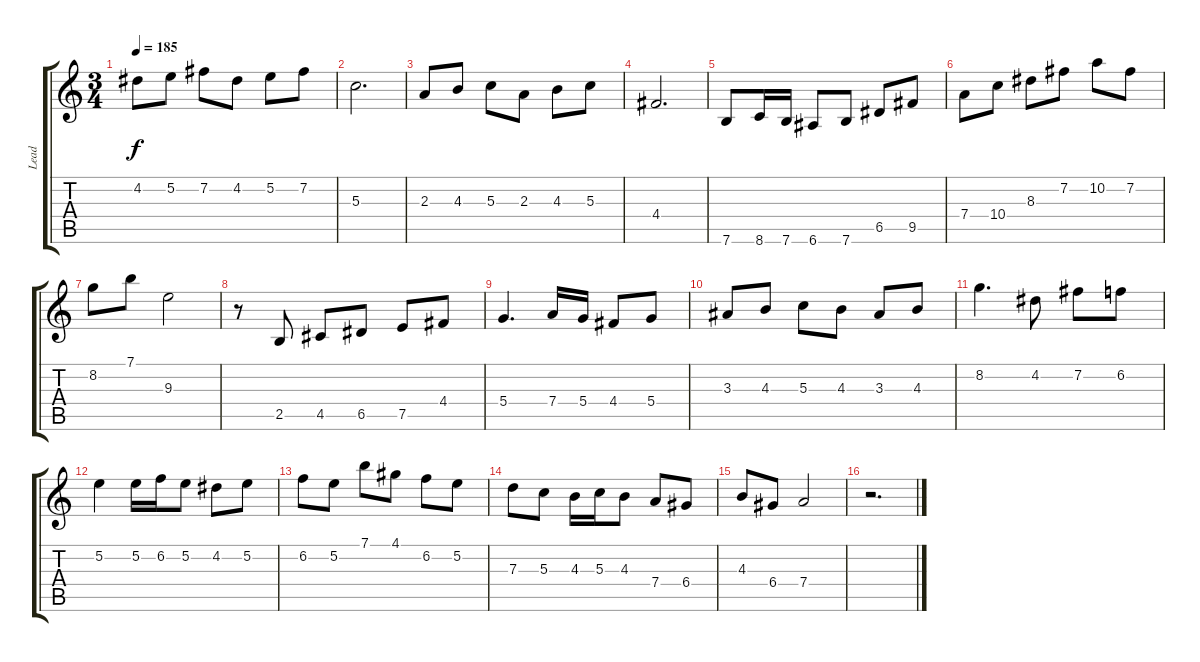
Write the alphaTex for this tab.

\track ("Lead" "Lead") {instrument acousticguitarsteel}
\staff {score tabs}
\tuning (E4 B3 G3 D3 A2 E2) {hide}
\ts (3 4)
\tempo 185
\clef g2
\ks c
4.2.8{dy f} 5.2.8 7.2.8 4.2.8 5.2.8 7.2.8 |
5.3.2{d} |
2.3.8 4.3.8 5.3.8 2.3.8 4.3.8 5.3.8 |
4.4.2{d} |
7.6.8 8.6.16 7.6.16 6.6.8 7.6.8 6.5.8 9.5.8 |
7.4.8 10.4.8 8.3.8 7.2.8 10.2.8 7.2.8 |
8.2.8 7.1.8 9.3.2 |
r.8 2.5.8 4.5.8 6.5.8 7.5.8 4.4.8 |
5.4.4{d} 7.4.16 5.4.16 4.4.8 5.4.8 |
3.3.8 4.3.8 5.3.8 4.3.8 3.3.8 4.3.8 |
8.2.4{d} 4.2.8 7.2.8 6.2.8 |
5.2.4 5.2.16 6.2.16 5.2.8 4.2.8 5.2.8 |
6.2.8 5.2.8 7.1.8 4.1.8 6.2.8 5.2.8 |
7.3.8 5.3.8 4.3.16 5.3.16 4.3.8 7.4.8 6.4.8 |
4.3.8 6.4.8 7.4.2 |
r.2{d}
